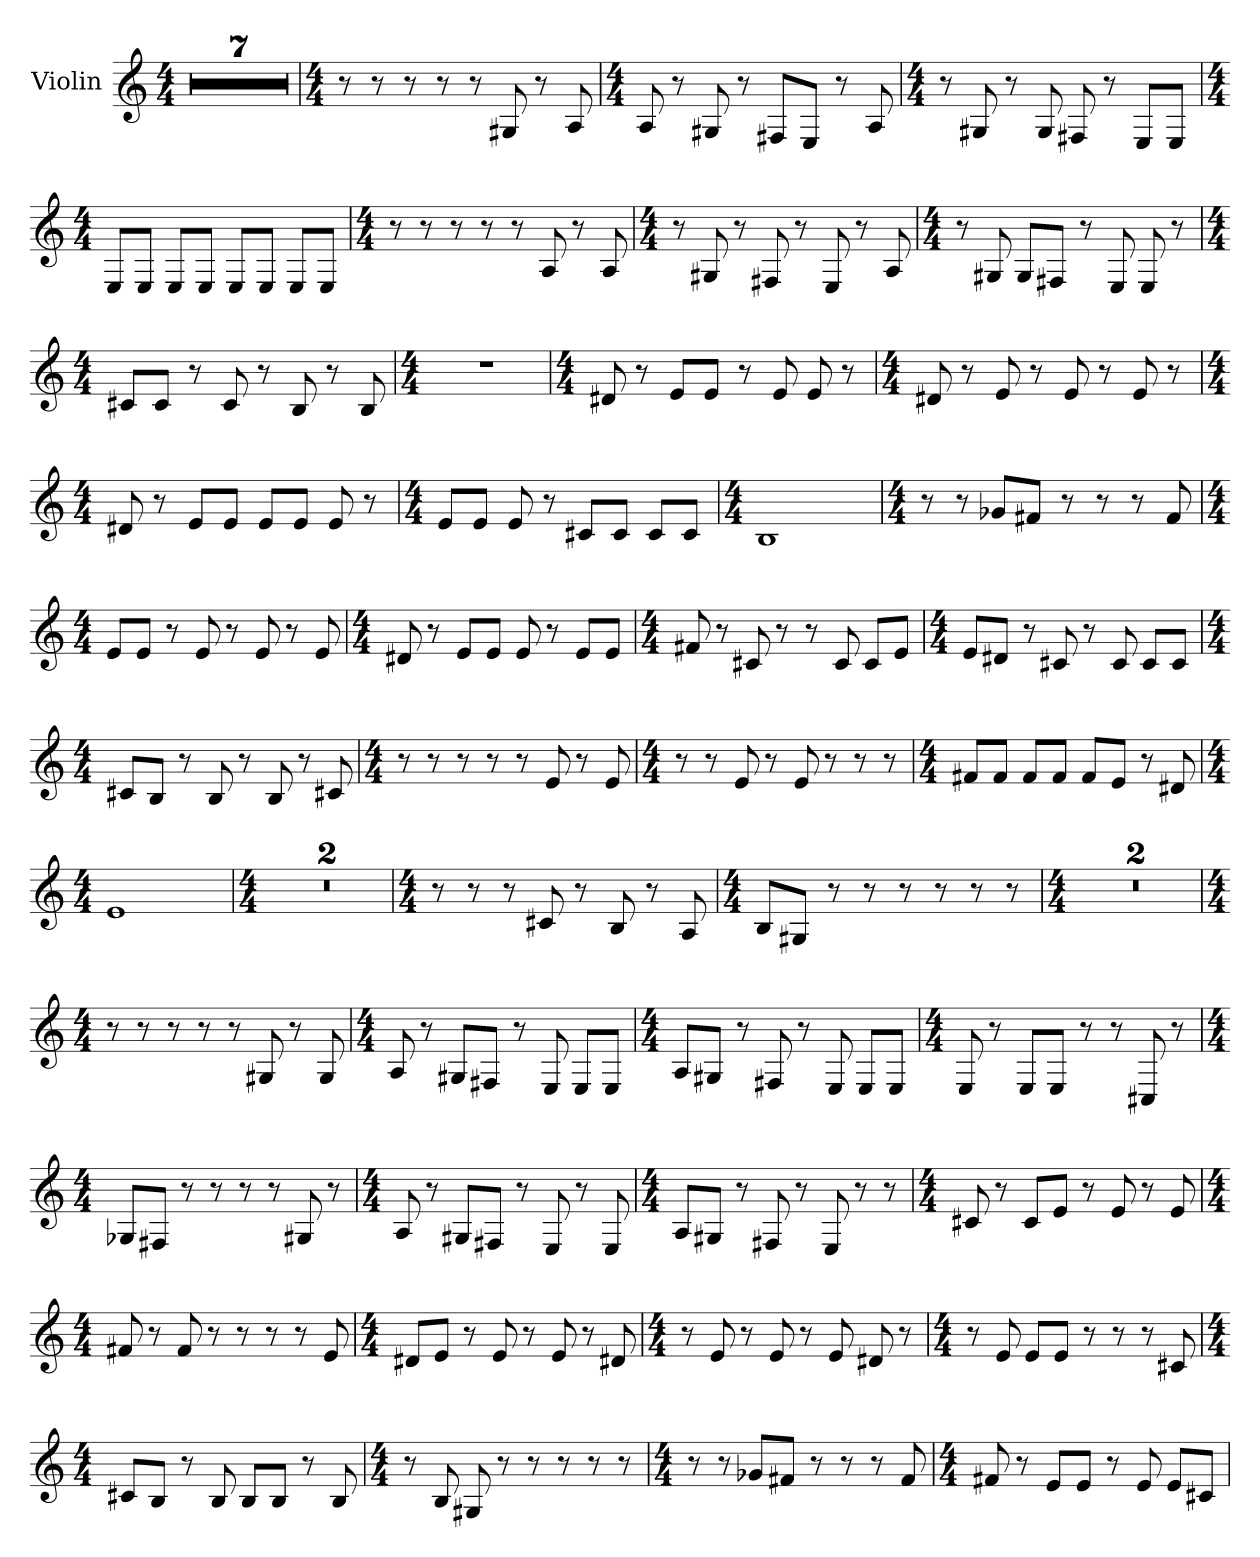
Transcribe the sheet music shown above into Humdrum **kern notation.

**kern
*part1
*staff1
*I"Violin
*I'Vln
*M4/4
=
1r
=
*M4/4
1r
=
*M4/4
1r
=
*M4/4
1r
=
*M4/4
1r
=
*M4/4
1r
=
*M4/4
1r
=
*M4/4
8r
8r
8r
8r
8r
8G#X
8r
8A
=
*M4/4
8A
8r
8G#X
8r
8F#XL
8EJ
8r
8A
=
*M4/4
8r
8G#X
8r
8G#
8F#X
8r
8EL
8EJ
=
*M4/4
8EL
8EJ
8EL
8EJ
8EL
8EJ
8EL
8EJ
=
*M4/4
8r
8r
8r
8r
8r
8A
8r
8A
=
*M4/4
8r
8G#X
8r
8F#X
8r
8E
8r
8A
=
*M4/4
8r
8G#X
8G#L
8F#XJ
8r
8E
8E
8r
=
*M4/4
8c#XL
8c#J
8r
8c#
8r
8B
8r
8B
=
*M4/4
1r
=
*M4/4
8d#X
8r
8eL
8eJ
8r
8e
8e
8r
=
*M4/4
8d#X
8r
8e
8r
8e
8r
8e
8r
=
*M4/4
8d#X
8r
8eL
8eJ
8eL
8eJ
8e
8r
=
*M4/4
8eL
8eJ
8e
8r
8c#XL
8c#J
8c#L
8c#J
=
*M4/4
1B
=
*M4/4
8r
8r
8g-XL
8f#XJ
8r
8r
8r
8f#
=
*M4/4
8eL
8eJ
8r
8e
8r
8e
8r
8e
=
*M4/4
8d#X
8r
8eL
8eJ
8e
8r
8eL
8eJ
=
*M4/4
8f#X
8r
8c#X
8r
8r
8c#
8c#L
8eJ
=
*M4/4
8eL
8d#XJ
8r
8c#X
8r
8c#
8c#L
8c#J
=
*M4/4
8c#XL
8BJ
8r
8B
8r
8B
8r
8c#X
=
*M4/4
8r
8r
8r
8r
8r
8e
8r
8e
=
*M4/4
8r
8r
8e
8r
8e
8r
8r
8r
=
*M4/4
8f#XL
8f#J
8f#L
8f#J
8f#L
8eJ
8r
8d#X
=
*M4/4
1e
=
*M4/4
1r
=
*M4/4
1r
=
*M4/4
8r
8r
8r
8c#X
8r
8B
8r
8A
=
*M4/4
8BL
8G#XJ
8r
8r
8r
8r
8r
8r
=
*M4/4
1r
=
*M4/4
1r
=
*M4/4
8r
8r
8r
8r
8r
8G#X
8r
8G#
=
*M4/4
8A
8r
8G#XL
8F#XJ
8r
8E
8EL
8EJ
=
*M4/4
8AL
8G#XJ
8r
8F#X
8r
8E
8EL
8EJ
=
*M4/4
8E
8r
8EL
8EJ
8r
8r
8C#X
8r
=
*M4/4
8G-XL
8F#XJ
8r
8r
8r
8r
8G#X
8r
=
*M4/4
8A
8r
8G#XL
8F#XJ
8r
8E
8r
8E
=
*M4/4
8AL
8G#XJ
8r
8F#X
8r
8E
8r
8r
=
*M4/4
8c#X
8r
8c#L
8eJ
8r
8e
8r
8e
=
*M4/4
8f#X
8r
8f#
8r
8r
8r
8r
8e
=
*M4/4
8d#XL
8eJ
8r
8e
8r
8e
8r
8d#X
=
*M4/4
8r
8e
8r
8e
8r
8e
8d#X
8r
=
*M4/4
8r
8e
8eL
8eJ
8r
8r
8r
8c#X
=
*M4/4
8c#XL
8BJ
8r
8B
8BL
8BJ
8r
8B
=
*M4/4
8r
8B
8G#X
8r
8r
8r
8r
8r
=
*M4/4
8r
8r
8g-XL
8f#XJ
8r
8r
8r
8f#
=
*M4/4
8f#X
8r
8eL
8eJ
8r
8e
8eL
8c#XJ
=
*-
